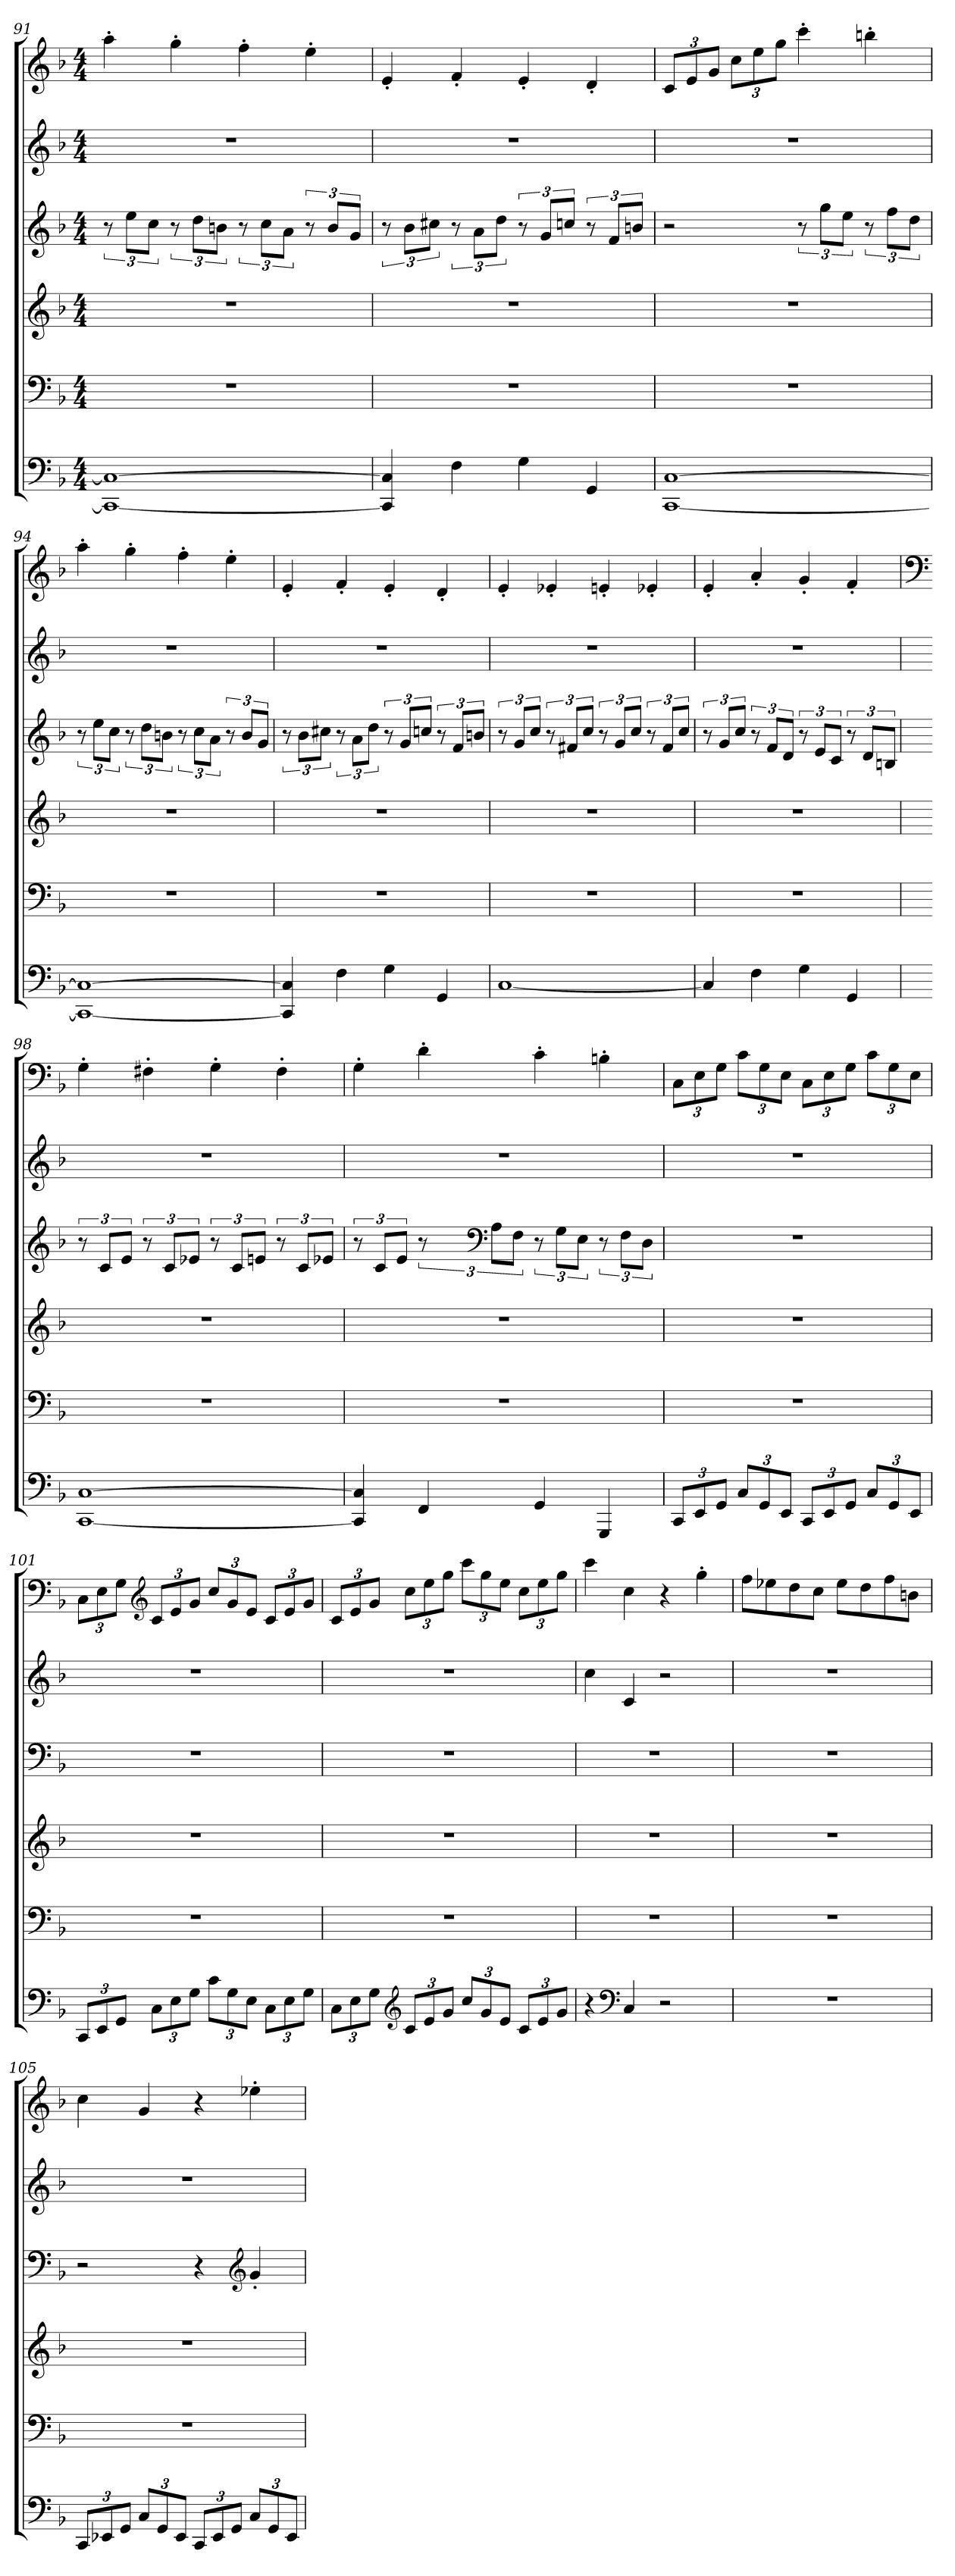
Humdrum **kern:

**kern	**kern	**kern	**kern	**kern	**kern
*part5	*part4	*part3	*part2	*part1	*part1
*staff6	*staff5	*staff4	*staff3	*staff2	*staff1
!!LO:PB:g=z
*clefF4	*clefF4	*clefG2	*clefG2	*clefG2	*clefG2
*k[b-]	*k[b-]	*k[b-]	*k[b-]	*k[b-]	*k[b-]
*M4/4	*M4/4	*M4/4	*M4/4	*M4/4	*M4/4
=91	=91	=91	=91	=91	=91
1CC_ 1C_	1r	1r	12r	1r	4aa'\
.	.	.	12ee\L	.	.
.	.	.	12cc\J	.	.
.	.	.	12r	.	4gg'\
.	.	.	12dd\L	.	.
.	.	.	12bn\J	.	.
.	.	.	12r	.	4ff'\
.	.	.	12cc\L	.	.
.	.	.	12a\J	.	.
.	.	.	12r	.	4ee'\
.	.	.	12b/L	.	.
.	.	.	12g/J	.	.
=92	=92	=92	=92	=92	=92
4CC/] 4C/]	1r	1r	12r	1r	4e'/
.	.	.	12b-\L	.	.
.	.	.	12cc#X\J	.	.
4F\	.	.	12r	.	4f'/
.	.	.	12a\L	.	.
.	.	.	12dd\J	.	.
4G\	.	.	12r	.	4e'/
.	.	.	12g/L	.	.
.	.	.	12ccn/J	.	.
4GG/	.	.	12r	.	4d'/
.	.	.	12f/L	.	.
.	.	.	12bn/J	.	.
=93	=93	=93	=93	=93	=93
*	*	*	*	*	*Xbrackettup
*	*	*	*	*	*MM181
[1CC [1C	1r	1r	2r	1r	12c/L
.	.	.	.	.	12e/
.	.	.	.	.	12g/J
.	.	.	.	.	12cc\L
.	.	.	.	.	12ee\
.	.	.	.	.	12gg\J
.	.	.	12r	.	4ccc'\
.	.	.	12gg\L	.	.
.	.	.	12ee\J	.	.
.	.	.	12r	.	4bbn'\
.	.	.	12ff\L	.	.
.	.	.	12dd\J	.	.
!!LO:LB:g=z
=94	=94	=94	=94	=94	=94
1CC_ 1C_	1r	1r	12r	1r	4aa'\
.	.	.	12ee\L	.	.
.	.	.	12cc\J	.	.
.	.	.	12r	.	4gg'\
.	.	.	12dd\L	.	.
.	.	.	12bn\J	.	.
.	.	.	12r	.	4ff'\
.	.	.	12cc\L	.	.
.	.	.	12a\J	.	.
.	.	.	12r	.	4ee'\
.	.	.	12b/L	.	.
.	.	.	12g/J	.	.
=95	=95	=95	=95	=95	=95
4CC/] 4C/]	1r	1r	12r	1r	4e'/
.	.	.	12b-\L	.	.
.	.	.	12cc#X\J	.	.
4F\	.	.	12r	.	4f'/
.	.	.	12a\L	.	.
.	.	.	12dd\J	.	.
4G\	.	.	12r	.	4e'/
.	.	.	12g/L	.	.
.	.	.	12ccn/J	.	.
4GG/	.	.	12r	.	4d'/
.	.	.	12f/L	.	.
.	.	.	12bn/J	.	.
=96	=96	=96	=96	=96	=96
*	*	*	*	*	*MM181
[1C	1r	1r	12r	1r	4e'/
.	.	.	12g/L	.	.
.	.	.	12cc/J	.	.
.	.	.	12r	.	4e-X'/
.	.	.	12f#X/L	.	.
.	.	.	12cc/J	.	.
.	.	.	12r	.	4en'/
.	.	.	12g/L	.	.
.	.	.	12cc/J	.	.
.	.	.	12r	.	4e-X'/
.	.	.	12f#/L	.	.
.	.	.	12cc/J	.	.
!!LO:PB:g=z
=97	=97	=97	=97	=97	=97
4C/]	1r	1r	12r	1r	4e'/
.	.	.	12g/L	.	.
.	.	.	12cc/J	.	.
4F\	.	.	12r	.	4a'/
.	.	.	12f/L	.	.
.	.	.	12d/J	.	.
4G\	.	.	12r	.	4g'/
.	.	.	12e/L	.	.
.	.	.	12c/J	.	.
4GG/	.	.	12r	.	4f'/
.	.	.	12d/L	.	.
.	.	.	12Bn/J	.	.
=98	=98	=98	=98	=98	=98
*	*	*	*	*	*clefF4
*	*	*	*	*	*MM181
[1CC [1C	1r	1r	12r	1r	4G'\
.	.	.	12c/L	.	.
.	.	.	12e/J	.	.
.	.	.	12r	.	4F#X'\
.	.	.	12c/L	.	.
.	.	.	12e-X/J	.	.
.	.	.	12r	.	4G'\
.	.	.	12c/L	.	.
.	.	.	12en/J	.	.
.	.	.	12r	.	4F#'\
.	.	.	12c/L	.	.
.	.	.	12e-X/J	.	.
=99	=99	=99	=99	=99	=99
4CC/] 4C/]	1r	1r	12r	1r	4G'\
.	.	.	12c/L	.	.
.	.	.	12e/J	.	.
4FF/	.	.	12r	.	4d'\
*	*	*	*clefF4	*	*
.	.	.	12A\L	.	.
.	.	.	12F\J	.	.
4GG/	.	.	12r	.	4c'\
.	.	.	12G\L	.	.
.	.	.	12E\J	.	.
4GGG/	.	.	12r	.	4Bn'\
.	.	.	12F\L	.	.
.	.	.	12D\J	.	.
!!LO:LB:g=z
=100	=100	=100	=100	=100	=100
*Xbrackettup	*	*	*	*	*
*	*	*	*	*	*MM181
12CC/L	1r	1r	1r	1r	12C\L
12EE/	.	.	.	.	12E\
12GG/J	.	.	.	.	12G\J
12C/L	.	.	.	.	12c\L
12GG/	.	.	.	.	12G\
12EE/J	.	.	.	.	12E\J
12CC/L	.	.	.	.	12C\L
12EE/	.	.	.	.	12E\
12GG/J	.	.	.	.	12G\J
12C/L	.	.	.	.	12c\L
12GG/	.	.	.	.	12G\
12EE/J	.	.	.	.	12E\J
=101	=101	=101	=101	=101	=101
12CC/L	1r	1r	1r	1r	12C\L
12EE/	.	.	.	.	12E\
12GG/J	.	.	.	.	12G\J
*	*	*	*	*	*clefG2
12C\L	.	.	.	.	12c/L
12E\	.	.	.	.	12e/
12G\J	.	.	.	.	12g/J
12c\L	.	.	.	.	12cc/L
12G\	.	.	.	.	12g/
12E\J	.	.	.	.	12e/J
12C\L	.	.	.	.	12c/L
12E\	.	.	.	.	12e/
12G\J	.	.	.	.	12g/J
=102	=102	=102	=102	=102	=102
12C\L	1r	1r	1r	1r	12c/L
12E\	.	.	.	.	12e/
12G\J	.	.	.	.	12g/J
*clefG2	*	*	*	*	*
12c/L	.	.	.	.	12cc\L
12e/	.	.	.	.	12ee\
12g/J	.	.	.	.	12gg\J
12cc/L	.	.	.	.	12ccc\L
12g/	.	.	.	.	12gg\
12e/J	.	.	.	.	12ee\J
12c/L	.	.	.	.	12cc\L
12e/	.	.	.	.	12ee\
12g/J	.	.	.	.	12gg\J
!!LO:PB:g=z
=103	=103	=103	=103	=103	=103
*	*	*	*	*	*MM176
4r	1r	1r	1r	4cc\	4ccc\
*clefF4	*	*	*	*	*
4C/	.	.	.	4c/	4cc\
*	*	*	*	*	*MM163
2r	.	.	.	2r	4r
.	.	.	.	.	4gg'\
=104	=104	=104	=104	=104	=104
1r	1r	1r	1r	1r	8ff\L
.	.	.	.	.	8ee-X\
.	.	.	.	.	8dd\
.	.	.	.	.	8cc\J
.	.	.	.	.	8ee-\L
.	.	.	.	.	8dd\
.	.	.	.	.	8ff\
.	.	.	.	.	8bn\J
=105	=105	=105	=105	=105	=105
12CC/L	1r	1r	2r	1r	4cc\
12EE-X/	.	.	.	.	.
12GG/J	.	.	.	.	.
12C/L	.	.	.	.	4g/
12GG/	.	.	.	.	.
12EE-/J	.	.	.	.	.
12CC/L	.	.	4r	.	4r
12EE-/	.	.	.	.	.
12GG/J	.	.	.	.	.
*	*	*	*clefG2	*	*
12C/L	.	.	4g'/	.	4ee-X'\
12GG/	.	.	.	.	.
12EE-/J	.	.	.	.	.
=	=	=	=	=	=
*-	*-	*-	*-	*-	*-
